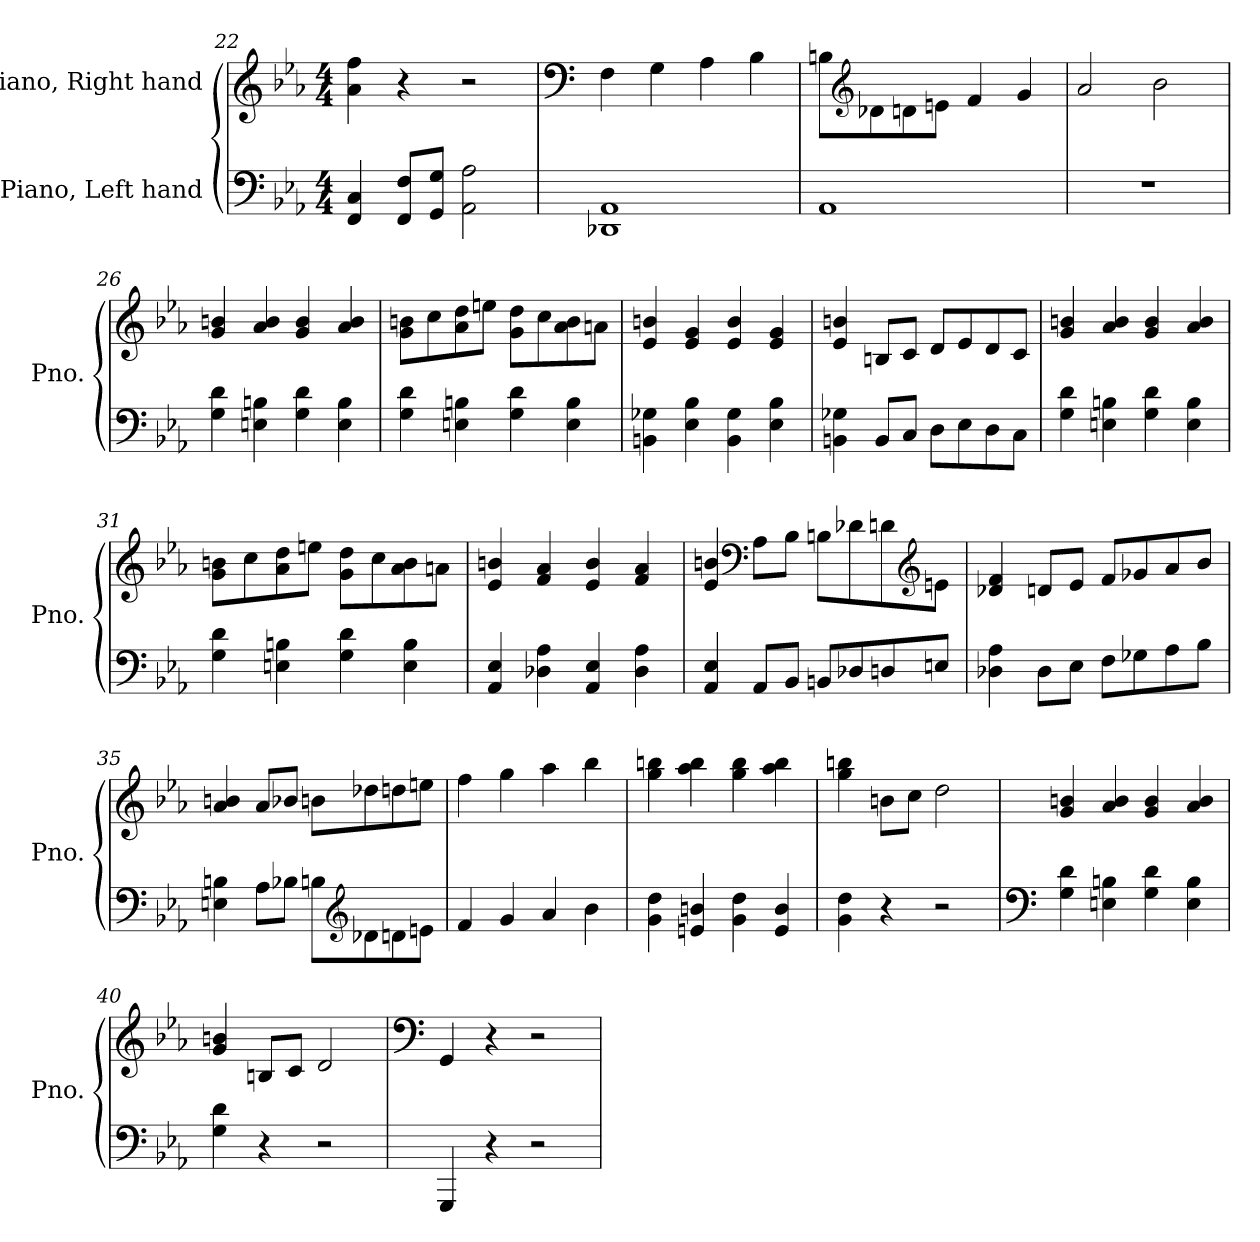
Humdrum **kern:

**kern	**kern
*part2	*part1
*staff2	*staff1
*I"Piano, Left hand	*I"Piano, Right hand
*I'Pno.	*I'Pno.
*clefF4	*clefG2
*k[b-e-a-]	*k[b-e-a-]
*M4/4	*M4/4
=22	=22
4FF/ 4C/	4a-\ 4ff\
8FF/ 8F/L	4r
8GG/ 8G/J	.
2AA-\ 2A-\	2r
!!LO:LB:g=z
=23	=23
*	*clefF4
1DD-X 1AA-	4F\
.	4G\
.	4A-\
.	4B-\
=24	=24
1AA-	8Bn\L
*	*clefG2
.	8d-X\
.	8dn\
.	8en\J
.	4f/
.	4g/
=25	=25
1r	2a-/
.	2b-\
=26	=26
4G\ 4d\	4g/ 4bn/
4En\ 4Bn\	4a-/ 4b/
4G\ 4d\	4g/ 4b/
4E\ 4B\	4a-/ 4b/
=27	=27
4G\ 4d\	8g\ 8bn\L
.	8cc\
4En\ 4Bn\	8a-\ 8dd\
.	8een\J
4G\ 4d\	8g\ 8dd\L
.	8cc\
4E\ 4B\	8a-\ 8b\
.	8an\J
=28	=28
4BBn\ 4G-X\	4e-/ 4bn/
4E-\ 4B-\	4e-/ 4g/
4BB\ 4G-\	4e-/ 4b/
4E-\ 4B-\	4e-/ 4g/
!!LO:PB:g=z
=29	=29
4BBn\ 4G-X\	4e-/ 4bn/
8BB/L	8Bn/L
8C/J	8c/J
8D\L	8d/L
8E-\	8e-/
8D\	8d/
8C\J	8c/J
=30	=30
4G\ 4d\	4g/ 4bn/
4En\ 4Bn\	4a-/ 4b/
4G\ 4d\	4g/ 4b/
4E\ 4B\	4a-/ 4b/
=31	=31
4G\ 4d\	8g\ 8bn\L
.	8cc\
4En\ 4Bn\	8a-\ 8dd\
.	8een\J
4G\ 4d\	8g\ 8dd\L
.	8cc\
4E\ 4B\	8a-\ 8b\
.	8an\J
=32	=32
4AA-/ 4E-/	4e-/ 4bn/
4D-X\ 4A-\	4f/ 4a-/
4AA-/ 4E-/	4e-/ 4b/
4D-\ 4A-\	4f/ 4a-/
!!LO:LB:g=z
=33	=33
4AA-/ 4E-/	4e-/ 4bn/
*	*clefF4
8AA-/L	8A-\L
8BB-/J	8B-\J
8BBn/L	8Bn\L
8D-X/	8d-X\
8Dn/	8dn\
*	*clefG2
8En/J	8en\J
=34	=34
4D-X\ 4A-\	4d-X/ 4f/
8D-\L	8dn/L
8E-\J	8e-/J
8F\L	8f/L
8G-X\	8g-X/
8A-\	8a-/
8B-\J	8b-/J
=35	=35
4En\ 4Bn\	4a-/ 4bn/
8A-\L	8a-/L
8B-X\J	8b-X/J
8Bn\L	8bn\L
*clefG2	*
8d-X\	8dd-X\
8dn\	8ddn\
8en\J	8een\J
=36	=36
4f/	4ff\
4g/	4gg\
4a-/	4aa-\
4b-\	4bb-\
!!LO:LB:g=z
=37	=37
4g\ 4dd\	4gg\ 4bbn\
4en/ 4bn/	4aa-\ 4bb\
4g\ 4dd\	4gg\ 4bb\
4e/ 4b/	4aa-\ 4bb\
=38	=38
4g\ 4dd\	4gg\ 4bbn\
4r	8bn\L
.	8cc\J
2r	2dd\
=39	=39
*clefF4	*
4G\ 4d\	4g/ 4bn/
4En\ 4Bn\	4a-/ 4b/
4G\ 4d\	4g/ 4b/
4E\ 4B\	4a-/ 4b/
=40	=40
4G\ 4d\	4g/ 4bn/
4r	8Bn/L
.	8c/J
2r	2d/
=41	=41
*	*clefF4
4GGG/	4GG/
4r	4r
2r	2r
=	=
*-	*-
